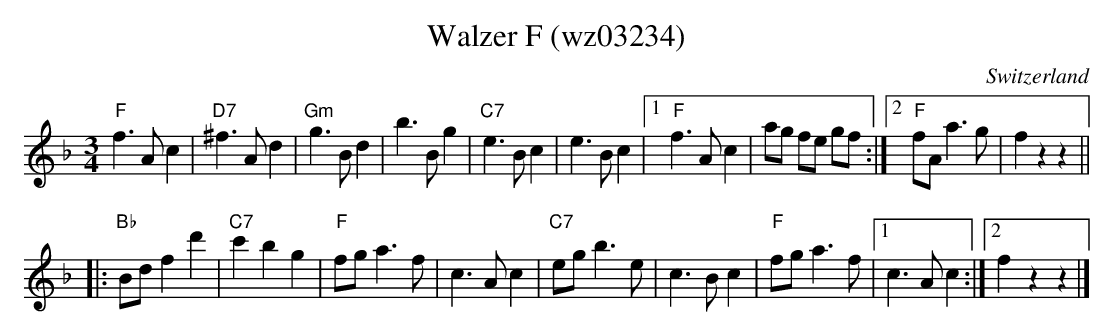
X:1
T:Walzer F (wz03234)
O:Switzerland
M:3/4
L:1/8
K:F major
"F"f3 A c2 | "D7"^f3 A d2 | "Gm"g3 B d2 | b3 B g2 | "C7"e3 B c2 | e3 B c2 |1 "F"f3 A c2 | ag fe gf :|2 "F"fA A'3 g | f2 z2 z2 ||
|: "Bb"Bd f2 d'2 | "C7"c'2 b2 g2 | "F"fg a3 f | c3 A c2 | "C7"eg b3 e | c3 B c2 | "F"fg a3 f |1 c3 A c2 :|2 f2 z2 z2 |]
